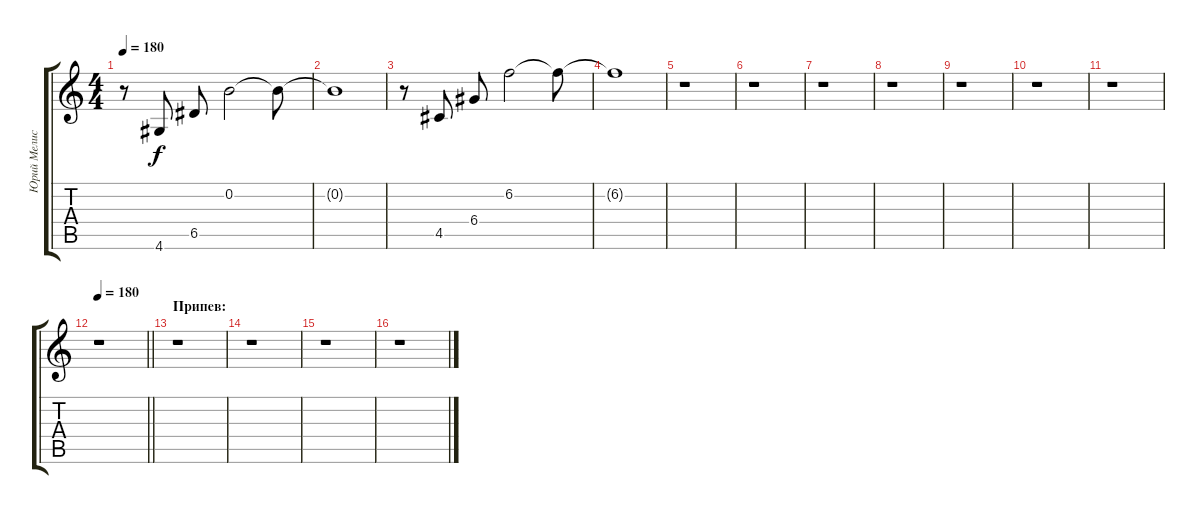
\track ("Юрий Мелисов" "Юрий Мелис") {instrument electricguitarclean}
\staff {score tabs}
\tuning (E4 B3 G3 D3 A2 E2) {hide}
\ts (4 4)
\tempo 180
\clef g2
\ks c
r.8{dy f} 4.6.8 6.5.8 0.2.2 0.2{t}.8 |
0.2{t}.1 |
r.8 4.5.8 6.4.8 6.2.2 6.2{t}.8 |
6.2{t}.1 |
r.1 |
r.1 |
r.1 |
r.1 |
r.1 |
r.1 |
r.1 |
\tempo 180
\barLineRight lightlight
r.1 |
\section ("" "Припев:")
r.1 |
r.1 |
r.1 |
r.1
